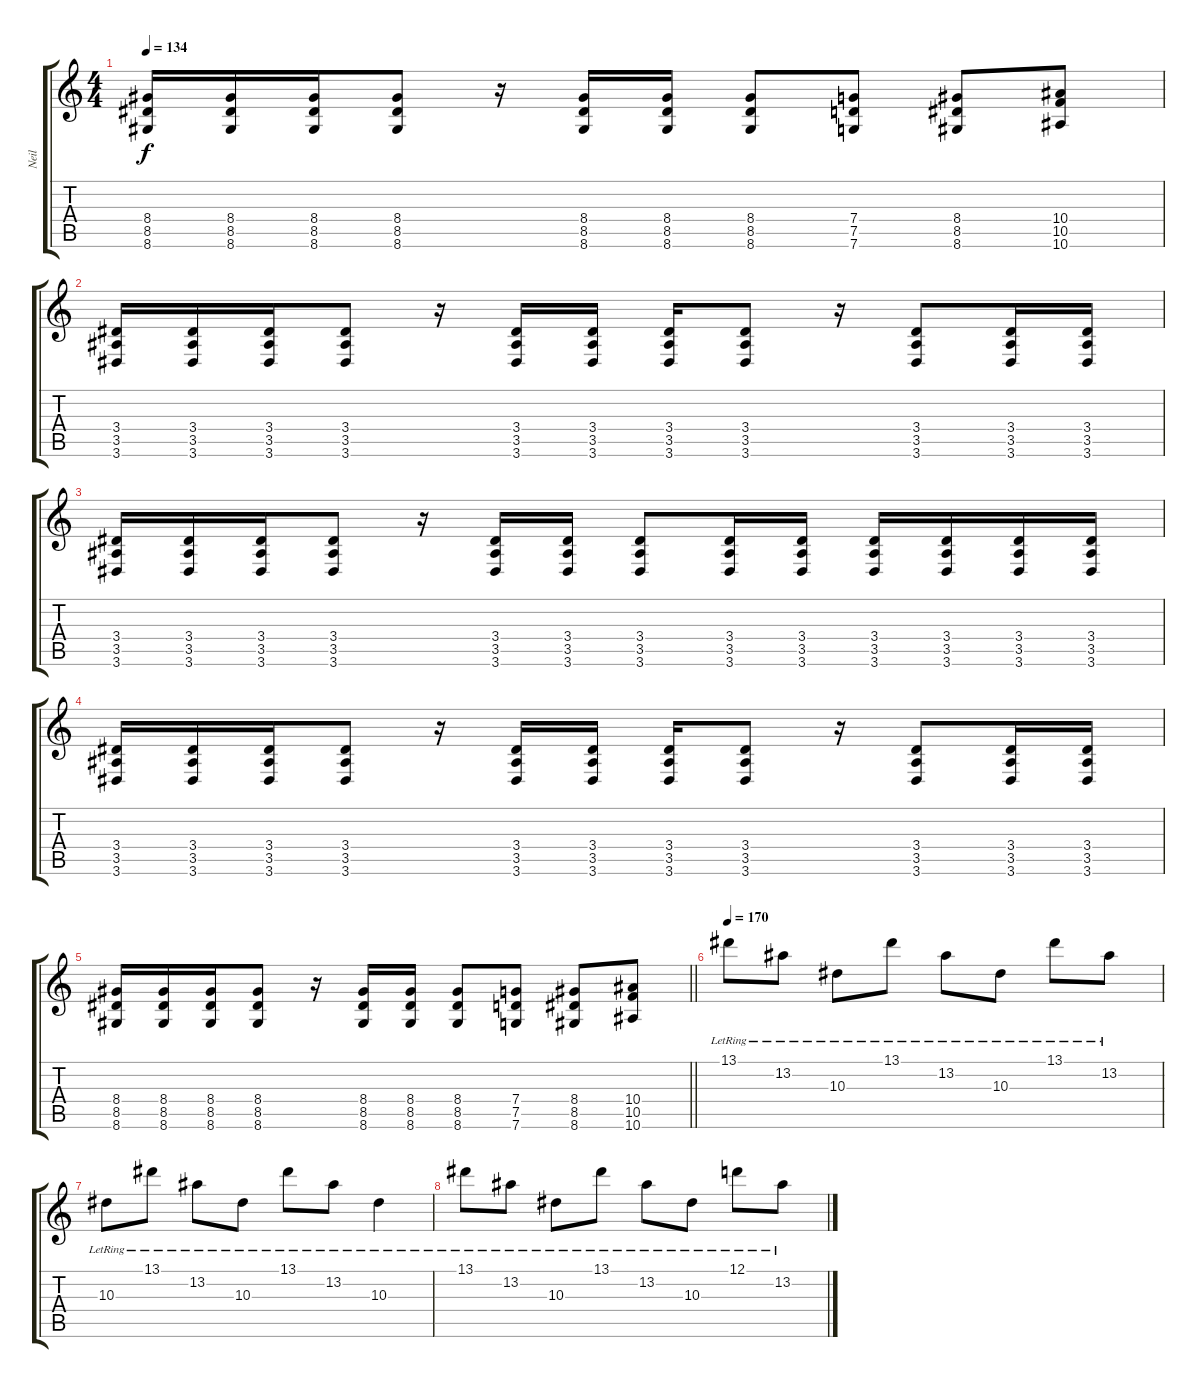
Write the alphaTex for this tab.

\track ("Neil" "Neil") {instrument distortionguitar}
\staff {score tabs}
\tuning (D4 A3 F3 C3 G2 C2) {hide}
\ts (4 4)
\tempo 134
\clef g2
\ks c
(8.4 8.5 8.6).16{dy f} (8.4 8.5 8.6).16 (8.4 8.5 8.6).16 (8.4 8.5 8.6).8 r.16 (8.4 8.5 8.6).16 (8.4 8.5 8.6).16 (8.4 8.5 8.6).8 (7.4 7.5 7.6).8 (8.4 8.5 8.6).8 (10.4 10.5 10.6).8 |
(3.4 3.5 3.6).16 (3.4 3.5 3.6).16 (3.4 3.5 3.6).16 (3.4 3.5 3.6).8 r.16 (3.4 3.5 3.6).16 (3.4 3.5 3.6).16 (3.4 3.5 3.6).16 (3.4 3.5 3.6).8 r.16 (3.4 3.5 3.6).8 (3.4 3.5 3.6).16 (3.4 3.5 3.6).16 |
(3.4 3.5 3.6).16 (3.4 3.5 3.6).16 (3.4 3.5 3.6).16 (3.4 3.5 3.6).8 r.16 (3.4 3.5 3.6).16 (3.4 3.5 3.6).16 (3.4 3.5 3.6).8 (3.4 3.5 3.6).16 (3.4 3.5 3.6).16 (3.4 3.5 3.6).16 (3.4 3.5 3.6).16 (3.4 3.5 3.6).16 (3.4 3.5 3.6).16 |
(3.4 3.5 3.6).16 (3.4 3.5 3.6).16 (3.4 3.5 3.6).16 (3.4 3.5 3.6).8 r.16 (3.4 3.5 3.6).16 (3.4 3.5 3.6).16 (3.4 3.5 3.6).16 (3.4 3.5 3.6).8 r.16 (3.4 3.5 3.6).8 (3.4 3.5 3.6).16 (3.4 3.5 3.6).16 |
\barLineRight lightlight
(8.4 8.5 8.6).16 (8.4 8.5 8.6).16 (8.4 8.5 8.6).16 (8.4 8.5 8.6).8 r.16 (8.4 8.5 8.6).16 (8.4 8.5 8.6).16 (8.4 8.5 8.6).8 (7.4 7.5 7.6).8 (8.4 8.5 8.6).8 (10.4 10.5 10.6).8 |
\section ("" "")
\tempo 170
13.1{lr}.8 13.2{lr}.8 10.3{lr}.8 13.1{lr}.8 13.2{lr}.8 10.3{lr}.8 13.1{lr}.8 13.2{lr}.8 |
10.3{lr}.8 13.1{lr}.8 13.2{lr}.8 10.3{lr}.8 13.1{lr}.8 13.2{lr}.8 10.3{lr}.4 |
13.1{lr}.8 13.2{lr}.8 10.3{lr}.8 13.1{lr}.8 13.2{lr}.8 10.3{lr}.8 12.1{lr}.8 13.2{lr}.8
